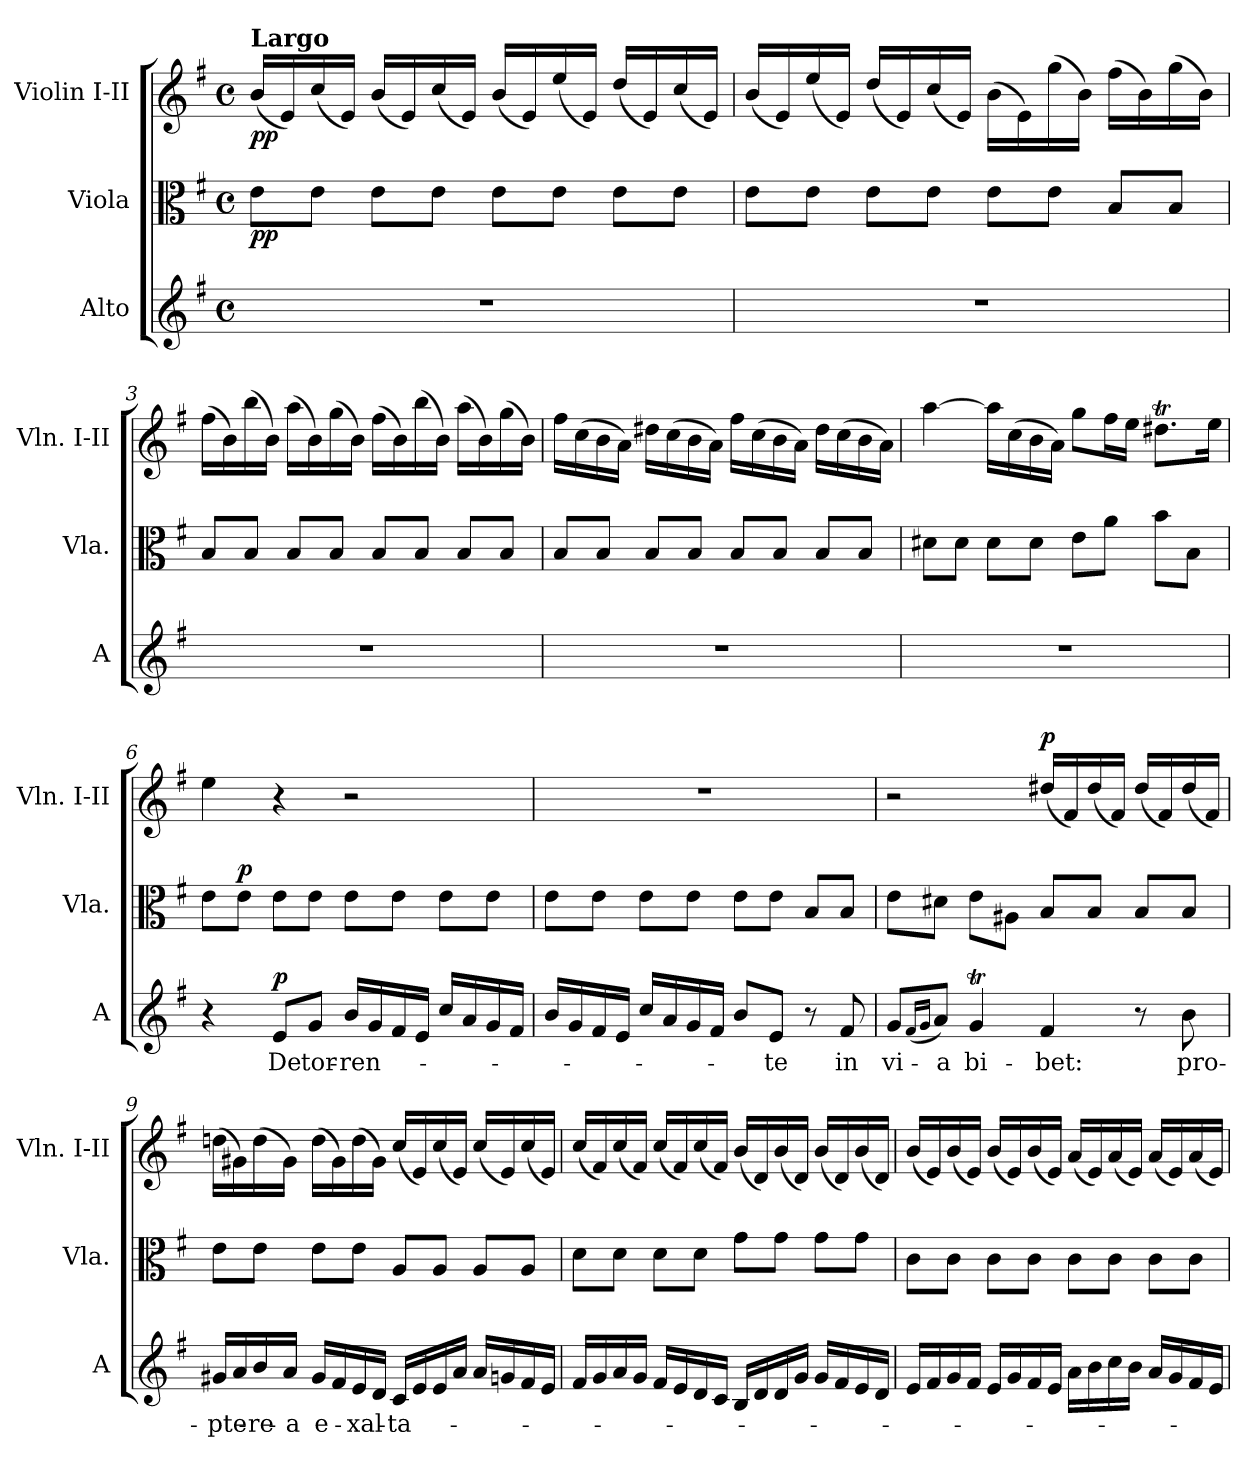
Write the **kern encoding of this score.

**kern	**text	**dynam	**kern	**dynam	**kern	**dynam
*part3	*part3	*part3	*part2	*part2	*part1	*part1
*staff3	*staff3	*staff3	*staff2	*staff2	*staff1	*staff1
*I"Alto	*	*	*I"Viola	*	*I"Violin I-II	*
*I'A	*	*	*I'Vla.	*	*I'Vln. I-II	*
*clefG2	*	*	*clefC3	*	*clefG2	*
*k[f#]	*	*	*k[f#]	*	*k[f#]	*
*G:	*	*	*G:	*	*G:	*
*M4/4	*	*	*M4/4	*	*M4/4	*
*met(c)	*	*	*met(c)	*	*met(c)	*
=1	=1	=1	=1	=1	=1	=1
!	!	!	!	!	!LO:TX:a:B:t=Largo	!
!	!	!	!	!LO:DY:b	!	!LO:DY:b
1r	.	.	8e\L	pp	(<16b/LL	pp
.	.	.	.	.	16e/)	.
.	.	.	8e\J	.	(<16cc/	.
.	.	.	.	.	16e/JJ)	.
.	.	.	8e\L	.	(<16b/LL	.
.	.	.	.	.	16e/)	.
.	.	.	8e\J	.	(<16cc/	.
.	.	.	.	.	16e/JJ)	.
.	.	.	8e\L	.	(<16b/LL	.
.	.	.	.	.	16e/)	.
.	.	.	8e\J	.	(<16ee/	.
.	.	.	.	.	16e/JJ)	.
.	.	.	8e\L	.	(<16dd/LL	.
.	.	.	.	.	16e/)	.
.	.	.	8e\J	.	(<16cc/	.
.	.	.	.	.	16e/JJ)	.
=2	=2	=2	=2	=2	=2	=2
1r	.	.	8e\L	.	(<16b/LL	.
.	.	.	.	.	16e/)	.
.	.	.	8e\J	.	(<16ee/	.
.	.	.	.	.	16e/JJ)	.
.	.	.	8e\L	.	(<16dd/LL	.
.	.	.	.	.	16e/)	.
.	.	.	8e\J	.	(<16cc/	.
.	.	.	.	.	16e/JJ)	.
.	.	.	8e\L	.	(>16b\LL	.
.	.	.	.	.	16e\)	.
.	.	.	8e\J	.	(>16gg\	.
.	.	.	.	.	16b\JJ)	.
.	.	.	8B/L	.	(>16ff#\LL	.
.	.	.	.	.	16b\)	.
.	.	.	8B/J	.	(>16gg\	.
.	.	.	.	.	16b\JJ)	.
!!LO:LB:g=z
=3	=3	=3	=3	=3	=3	=3
1r	.	.	8B/L	.	(>16ff#\LL	.
.	.	.	.	.	16b\)	.
.	.	.	8B/J	.	(>16bb\	.
.	.	.	.	.	16b\JJ)	.
.	.	.	8B/L	.	(>16aa\LL	.
.	.	.	.	.	16b\)	.
.	.	.	8B/J	.	(>16gg\	.
.	.	.	.	.	16b\JJ)	.
.	.	.	8B/L	.	(>16ff#\LL	.
.	.	.	.	.	16b\)	.
.	.	.	8B/J	.	(>16bb\	.
.	.	.	.	.	16b\JJ)	.
.	.	.	8B/L	.	(>16aa\LL	.
.	.	.	.	.	16b\)	.
.	.	.	8B/J	.	(>16gg\	.
.	.	.	.	.	16b\JJ)	.
=4	=4	=4	=4	=4	=4	=4
1r	.	.	8B/L	.	16ff#\LL	.
.	.	.	.	.	(>16cc\	.
.	.	.	8B/J	.	16b\	.
.	.	.	.	.	16a\JJ)	.
.	.	.	8B/L	.	16dd#X\LL	.
.	.	.	.	.	(>16cc\	.
.	.	.	8B/J	.	16b\	.
.	.	.	.	.	16a\JJ)	.
.	.	.	8B/L	.	16ff#\LL	.
.	.	.	.	.	(>16cc\	.
.	.	.	8B/J	.	16b\	.
.	.	.	.	.	16a\JJ)	.
.	.	.	8B/L	.	16dd#\LL	.
.	.	.	.	.	(>16cc\	.
.	.	.	8B/J	.	16b\	.
.	.	.	.	.	16a\JJ)	.
=5	=5	=5	=5	=5	=5	=5
1r	.	.	8d#X\L	.	[4aa\	.
.	.	.	8d#\J	.	.	.
.	.	.	8d#\L	.	16aa\LL]	.
.	.	.	.	.	(>16cc\	.
.	.	.	8d#\J	.	16b\	.
.	.	.	.	.	16a\JJ)	.
.	.	.	8e\L	.	8gg\L	.
.	.	.	8a\J	.	16ff#\L	.
.	.	.	.	.	16ee\JJ	.
.	.	.	8b\L	.	8.dd#Xt\L	.
.	.	.	8B\J	.	.	.
.	.	.	.	.	16ee\Jk	.
!!LO:LB:g=z
=6	=6	=6	=6	=6	=6	=6
4r	.	.	8e\L	.	4ee\	.
!	!	!	!	!LO:DY:a	!	!
.	.	.	8e\J	p	.	.
!	!LO:LY:b	!LO:DY:a	!	!	!	!
8e/L	De	p	8e\L	.	4r	.
!	!LO:LY:b	!	!	!	!	!
8g/J	tor-	.	8e\J	.	.	.
!	!LO:LY:b	!	!	!	!	!
16b/LL	-ren-	.	8e\L	.	2r	.
16g/	.	.	.	.	.	.
16f#/	.	.	8e\J	.	.	.
16e/JJ	.	.	.	.	.	.
16cc/LL	.	.	8e\L	.	.	.
16a/	.	.	.	.	.	.
16g/	.	.	8e\J	.	.	.
16f#/JJ	.	.	.	.	.	.
=7	=7	=7	=7	=7	=7	=7
16b/LL	.	.	8e\L	.	1r	.
16g/	.	.	.	.	.	.
16f#/	.	.	8e\J	.	.	.
16e/JJ	.	.	.	.	.	.
16cc/LL	.	.	8e\L	.	.	.
16a/	.	.	.	.	.	.
16g/	.	.	8e\J	.	.	.
16f#/JJ	.	.	.	.	.	.
8b/L	.	.	8e\L	.	.	.
!	!LO:LY:b	!	!	!	!	!
8e/J	-te	.	8e\J	.	.	.
8r	.	.	8B/L	.	.	.
!	!LO:LY:b	!	!	!	!	!
8f#/	in	.	8B/J	.	.	.
=8	=8	=8	=8	=8	=8	=8
!	!LO:LY:b	!	!	!	!	!
8g/L	vi-	.	8e\L	.	2r	.
(<16qf#/LL	.	.	.	.	.	.
16qg/JJ	.	.	.	.	.	.
!	!LO:LY:b	!	!	!	!	!
8a/J)	-a	.	8d#X\J	.	.	.
!	!LO:LY:b	!	!	!	!	!
4gT/	bi-	.	8e\L	.	.	.
.	.	.	8A#X\J	.	.	.
!	!LO:LY:b	!	!	!	!	!LO:DY:a
4f#/	-bet:	.	8B/L	.	(<16dd#X/LL	p
.	.	.	.	.	16f#/)	.
.	.	.	8B/J	.	(<16dd#/	.
.	.	.	.	.	16f#/JJ)	.
8r	.	.	8B/L	.	(<16dd#/LL	.
.	.	.	.	.	16f#/)	.
!	!LO:LY:b	!	!	!	!	!
8b\	pro-	.	8B/J	.	(<16dd#/	.
.	.	.	.	.	16f#/JJ)	.
!!LO:LB:g=z
=9	=9	=9	=9	=9	=9	=9
!	!LO:LY:b	!	!	!	!	!
16g#X/LL	-pte-	.	8e\L	.	(>16ddn\LL	.
16a/	.	.	.	.	16g#X\)	.
!	!LO:LY:b	!	!	!	!	!
16b/	-re-	.	8e\J	.	(>16dd\	.
!	!LO:LY:b	!	!	!	!	!
16a/JJ	-a	.	.	.	16g#\JJ)	.
!	!LO:LY:b	!	!	!	!	!
16g#/LL	e-	.	8e\L	.	(>16dd\LL	.
16f#/	.	.	.	.	16g#\)	.
!	!LO:LY:b	!	!	!	!	!
16e/	-xal-	.	8e\J	.	(>16dd\	.
16d/JJ	.	.	.	.	16g#\JJ)	.
!	!LO:LY:b	!	!	!	!	!
16c/LL	-ta-	.	8A/L	.	(<16cc/LL	.
16e/	.	.	.	.	16e/)	.
16e/	.	.	8A/J	.	(<16cc/	.
16a/JJ	.	.	.	.	16e/JJ)	.
16a/LL	.	.	8A/L	.	(<16cc/LL	.
16gn/	.	.	.	.	16e/)	.
16f#/	.	.	8A/J	.	(<16cc/	.
16e/JJ	.	.	.	.	16e/JJ)	.
=10	=10	=10	=10	=10	=10	=10
16f#/LL	.	.	8d\L	.	(<16cc/LL	.
16g/	.	.	.	.	16f#/)	.
16a/	.	.	8d\J	.	(<16cc/	.
16g/JJ	.	.	.	.	16f#/JJ)	.
16f#/LL	.	.	8d\L	.	(<16cc/LL	.
16e/	.	.	.	.	16f#/)	.
16d/	.	.	8d\J	.	(<16cc/	.
16c/JJ	.	.	.	.	16f#/JJ)	.
16B/LL	.	.	8g\L	.	(<16b/LL	.
16d/	.	.	.	.	16d/)	.
16d/	.	.	8g\J	.	(<16b/	.
16g/JJ	.	.	.	.	16d/JJ)	.
16g/LL	.	.	8g\L	.	(<16b/LL	.
16f#/	.	.	.	.	16d/)	.
16e/	.	.	8g\J	.	(<16b/	.
16d/JJ	.	.	.	.	16d/JJ)	.
!!LO:PB:g=z
=11	=11	=11	=11	=11	=11	=11
16e/LL	.	.	8c\L	.	(<16b/LL	.
16f#/	.	.	.	.	16e/)	.
16g/	.	.	8c\J	.	(<16b/	.
16f#/JJ	.	.	.	.	16e/JJ)	.
16e/LL	.	.	8c\L	.	(<16b/LL	.
16g/	.	.	.	.	16e/)	.
16f#/	.	.	8c\J	.	(<16b/	.
16e/JJ	.	.	.	.	16e/JJ)	.
16a\LL	.	.	8c\L	.	(<16a/LL	.
16b\	.	.	.	.	16e/)	.
16cc\	.	.	8c\J	.	(<16a/	.
16b\JJ	.	.	.	.	16e/JJ)	.
16a/LL	.	.	8c\L	.	(<16a/LL	.
16g/	.	.	.	.	16e/)	.
16f#/	.	.	8c\J	.	(<16a/	.
16e/JJ	.	.	.	.	16e/JJ)	.
=	=	=	=	=	=	=
*-	*-	*-	*-	*-	*-	*-
